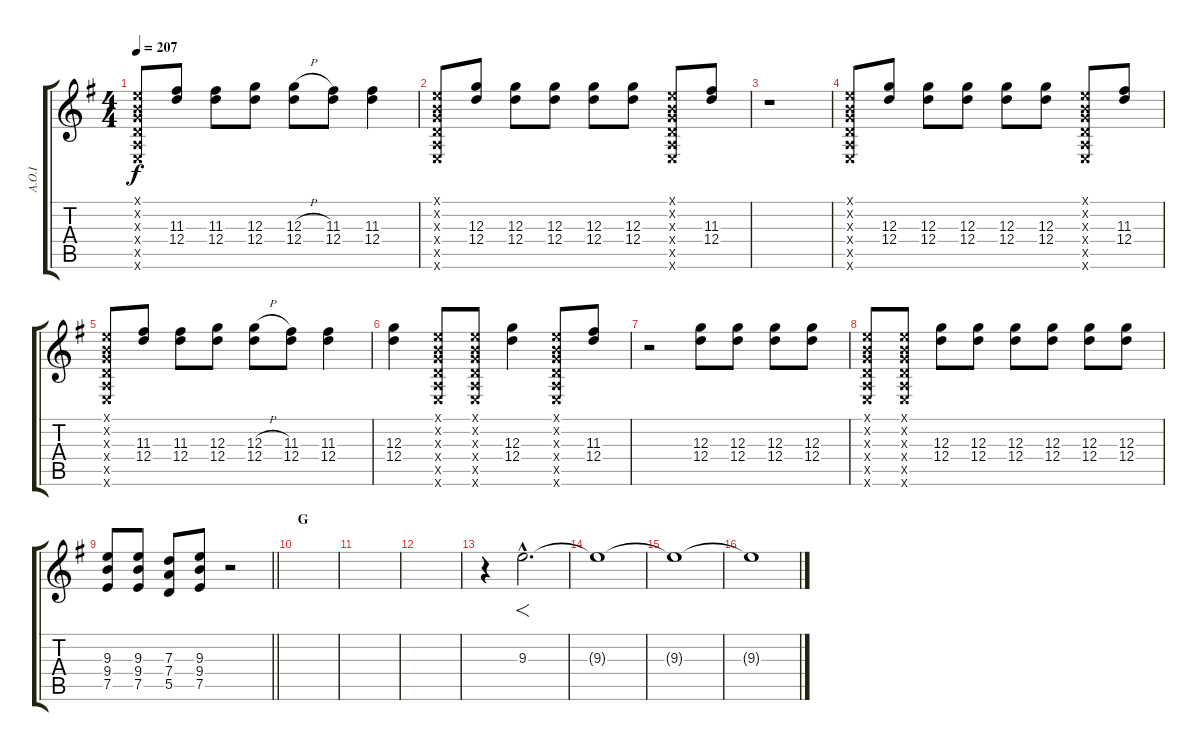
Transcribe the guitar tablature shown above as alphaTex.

\track ("A.O.I" "A.O.I") {instrument distortionguitar}
\staff {score tabs}
\tuning (E4 B3 G3 D3 A2 E2) {hide}
\ts (4 4)
\tempo 207
\clef g2
\ks eminor
(0.1{x} 0.2{x} 0.3{x} 0.4{x} 0.5{x} 0.6{x}).8{dy f} (11.3 12.4).8 (11.3 12.4).8 (12.3 12.4).8 (12.3{h} 12.4).8 (11.3 12.4).8 (11.3 12.4).4 |
(0.1{x} 0.2{x} 0.3{x} 0.4{x} 0.5{x} 0.6{x}).8 (12.3 12.4).8 (12.3 12.4).8 (12.3 12.4).8 (12.3 12.4).8 (12.3 12.4).8 (0.1{x} 0.2{x} 0.3{x} 0.4{x} 0.5{x} 0.6{x}).8 (11.3 12.4).8 |
r.1 |
(0.1{x} 0.2{x} 0.3{x} 0.4{x} 0.5{x} 0.6{x}).8 (12.3 12.4).8 (12.3 12.4).8 (12.3 12.4).8 (12.3 12.4).8 (12.3 12.4).8 (0.1{x} 0.2{x} 0.3{x} 0.4{x} 0.5{x} 0.6{x}).8 (11.3 12.4).8 |
(0.1{x} 0.2{x} 0.3{x} 0.4{x} 0.5{x} 0.6{x}).8 (11.3 12.4).8 (11.3 12.4).8 (12.3 12.4).8 (12.3{h} 12.4).8 (11.3 12.4).8 (11.3 12.4).4 |
(12.3 12.4).4 (0.1{x} 0.2{x} 0.3{x} 0.4{x} 0.5{x} 0.6{x}).8 (0.1{x} 0.2{x} 0.3{x} 0.4{x} 0.5{x} 0.6{x}).8 (12.3 12.4).4 (0.1{x} 0.2{x} 0.3{x} 0.4{x} 0.5{x} 0.6{x}).8 (11.3 12.4).8 |
r.2 (12.3 12.4).8 (12.3 12.4).8 (12.3 12.4).8 (12.3 12.4).8 |
(0.1{x} 0.2{x} 0.3{x} 0.4{x} 0.5{x} 0.6{x}).8 (0.1{x} 0.2{x} 0.3{x} 0.4{x} 0.5{x} 0.6{x}).8 (12.3 12.4).8 (12.3 12.4).8 (12.3 12.4).8 (12.3 12.4).8 (12.3 12.4).8 (12.3 12.4).8 |
\barLineRight lightlight
(9.3 9.4 7.5).8{volume 10 balance 8 instrument distortionguitar} (9.3 9.4 7.5).8 (7.3 7.4 5.5).8 (9.3 9.4 7.5).8 r.2 |
\section ("" "G")
|
|
|
r.4 9.3{hac}.2{f d} |
9.3{t}.1 |
9.3{t}.1 |
9.3{t}.1
